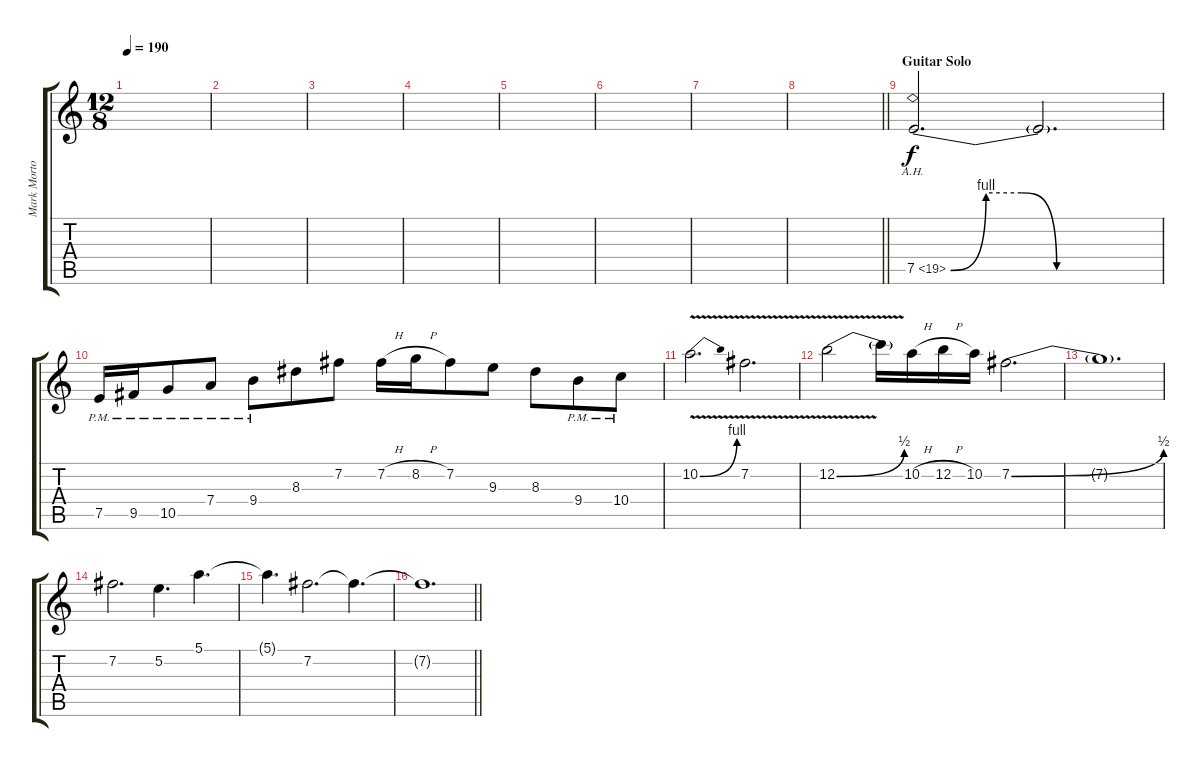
\track ("Mark Morton - Lead 1" "Mark Morto") {instrument distortionguitar}
\staff {score tabs}
\tuning (E4 B3 G3 D3 A2 D2) {hide}
\ts (12 8)
\tempo 190
\clef g2
\ks c
|
|
|
|
|
|
|
\barLineRight lightlight
|
\section ("" "Guitar Solo")
7.5{be (custom 0 0 10 4 20 4 30 0 60 0) ah 12}.2{d} 7.5{t}.2{d} |
7.5{pm}.16 9.5{pm}.16 10.5{pm}.8 7.4{pm}.8 9.4{pm}.8 8.3.8 7.2.8 7.2{h}.16 8.2{h}.16 7.2.8 9.3.8 8.3.8 9.4{pm}.8 10.4{pm}.8 |
10.2{be (bend 0 0 60 4) v}.2{d} 7.2{v}.2{d} |
12.2{be (bend 0 0 60 2) v}.2 12.2{t}.16 10.2{h}.16 12.2{h}.16 10.2.16 7.2{be (bend 0 0 60 2)}.2{d} |
7.2{t}.1{d volume 11} |
7.2.2{d} 5.2.4{d} 5.1.4{d} |
5.1{t}.4{d} 7.2.2{d} 7.2{t}.4{d} |
\barLineRight lightlight
7.2{t}.1{d}
